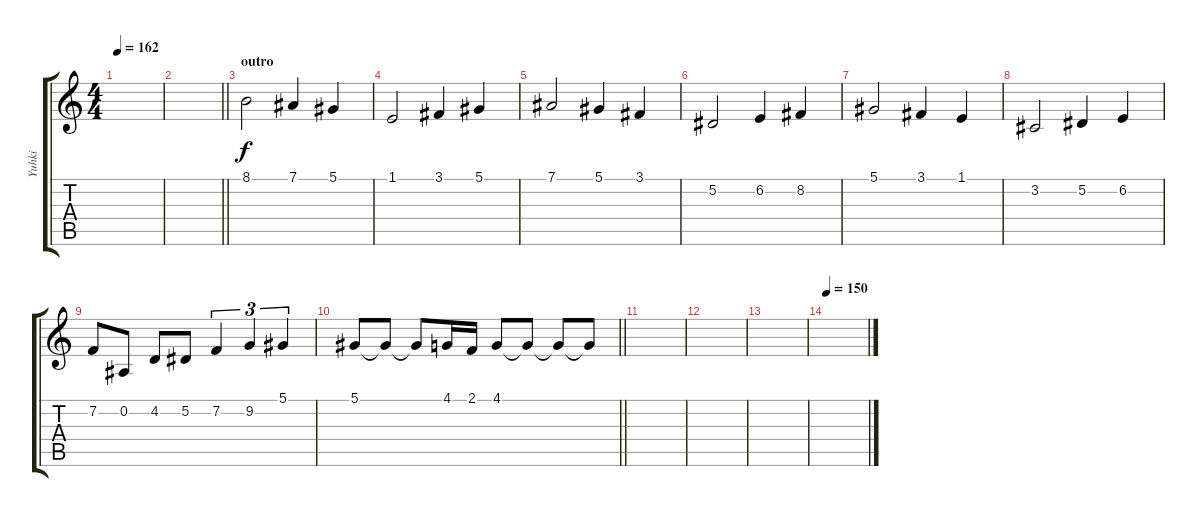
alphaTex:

\track ("Yuhki" "Yuhki") {instrument trumpet}
\staff {score tabs}
\tuning (Eb4 Bb3 Gb3 Db3 Ab2 Eb2) {hide}
\ts (4 4)
\tempo 162
\clef g2
\ks c
|
\barLineRight lightlight
|
\section ("" "outro")
8.1.2 7.1.4 5.1.4 |
1.1.2 3.1.4 5.1.4 |
7.1.2 5.1.4 3.1.4 |
5.2.2 6.2.4 8.2.4 |
5.1.2 3.1.4 1.1.4 |
3.2.2 5.2.4 6.2.4 |
7.2.8 0.2.8 4.2.8 5.2.8 7.2.4{tu (3 2)} 9.2.4{tu (3 2)} 5.1.4{tu (3 2)} |
\barLineRight lightlight
5.1.8 5.1{t}.8 5.1{t}.8 4.1.16 2.1.16 4.1.8 4.1{t}.8 4.1{t}.8 4.1{t}.8 |
|
|
|
\tempo 147
\tempo 150
